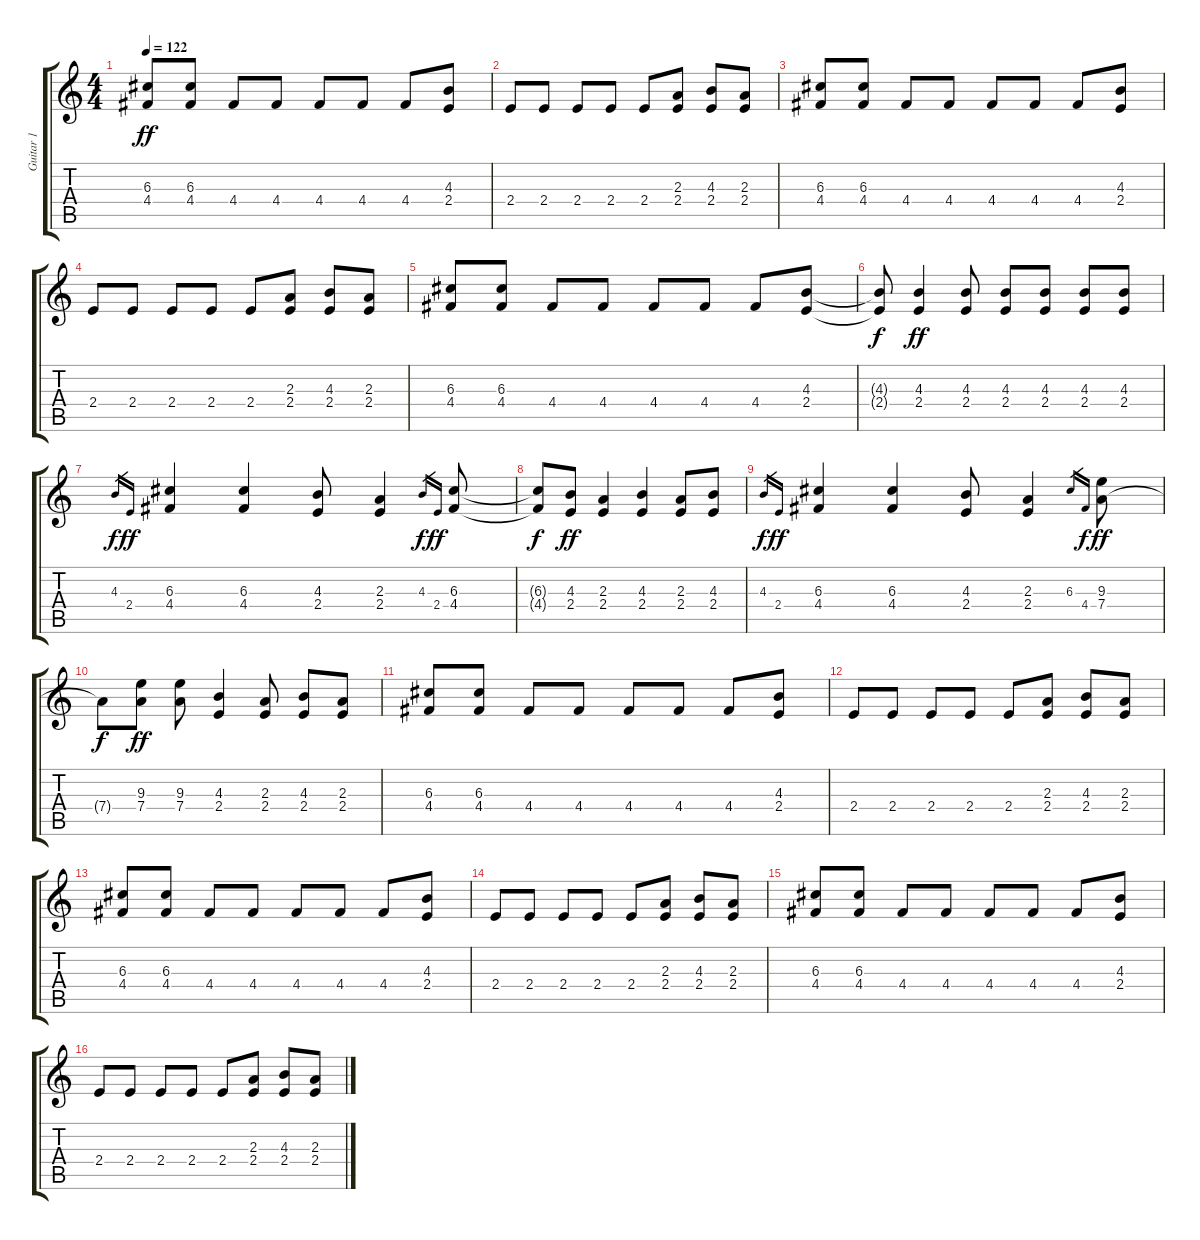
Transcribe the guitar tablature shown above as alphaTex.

\track ("Guitar 1" "Guitar 1") {instrument distortionguitar}
\staff {score tabs}
\tuning (E4 B3 G3 D3 A2 E2) {hide}
\ts (4 4)
\tempo 122
\clef g2
\ks c
(6.3 4.4).8{dy ff} (6.3 4.4).8 4.4.8 4.4.8 4.4.8 4.4.8 4.4.8 (4.3 2.4).8 |
2.4.8 2.4.8 2.4.8 2.4.8 2.4.8 (2.3 2.4).8 (4.3 2.4).8 (2.3 2.4).8 |
(6.3 4.4).8 (6.3 4.4).8 4.4.8 4.4.8 4.4.8 4.4.8 4.4.8 (4.3 2.4).8 |
2.4.8 2.4.8 2.4.8 2.4.8 2.4.8 (2.3 2.4).8 (4.3 2.4).8 (2.3 2.4).8 |
(6.3 4.4).8 (6.3 4.4).8 4.4.8 4.4.8 4.4.8 4.4.8 4.4.8 (4.3 2.4).8 |
(4.3{t} 2.4{t}).8{dy f} (4.3 2.4).4{dy ff} (4.3 2.4).8 (4.3 2.4).8 (4.3 2.4).8 (4.3 2.4).8 (4.3 2.4).8 |
4.3.16{gr dy f} 2.4.16{gr dy ff} (6.3 4.4).4 (6.3 4.4).4 (4.3 2.4).8 (2.3 2.4).4 4.3.16{gr dy f} 2.4.16{gr dy ff} (6.3 4.4).8 |
(6.3{t} 4.4{t}).8{dy f} (4.3 2.4).8{dy ff} (2.3 2.4).4 (4.3 2.4).4 (2.3 2.4).8 (4.3 2.4).8 |
4.3.16{gr dy f} 2.4.16{gr dy ff} (6.3 4.4).4 (6.3 4.4).4 (4.3 2.4).8 (2.3 2.4).4 6.3.16{gr} 4.4.16{gr dy f} (9.3 7.4).8{dy ff} |
7.4{t}.8{dy f} (9.3 7.4).8{dy ff} (9.3 7.4).8 (4.3 2.4).4 (2.3 2.4).8 (4.3 2.4).8 (2.3 2.4).8 |
(6.3 4.4).8 (6.3 4.4).8 4.4.8 4.4.8 4.4.8 4.4.8 4.4.8 (4.3 2.4).8 |
2.4.8 2.4.8 2.4.8 2.4.8 2.4.8 (2.3 2.4).8 (4.3 2.4).8 (2.3 2.4).8 |
(6.3 4.4).8 (6.3 4.4).8 4.4.8 4.4.8 4.4.8 4.4.8 4.4.8 (4.3 2.4).8 |
2.4.8 2.4.8 2.4.8 2.4.8 2.4.8 (2.3 2.4).8 (4.3 2.4).8 (2.3 2.4).8 |
(6.3 4.4).8 (6.3 4.4).8 4.4.8 4.4.8 4.4.8 4.4.8 4.4.8 (4.3 2.4).8 |
2.4.8 2.4.8 2.4.8 2.4.8 2.4.8 (2.3 2.4).8 (4.3 2.4).8 (2.3 2.4).8
